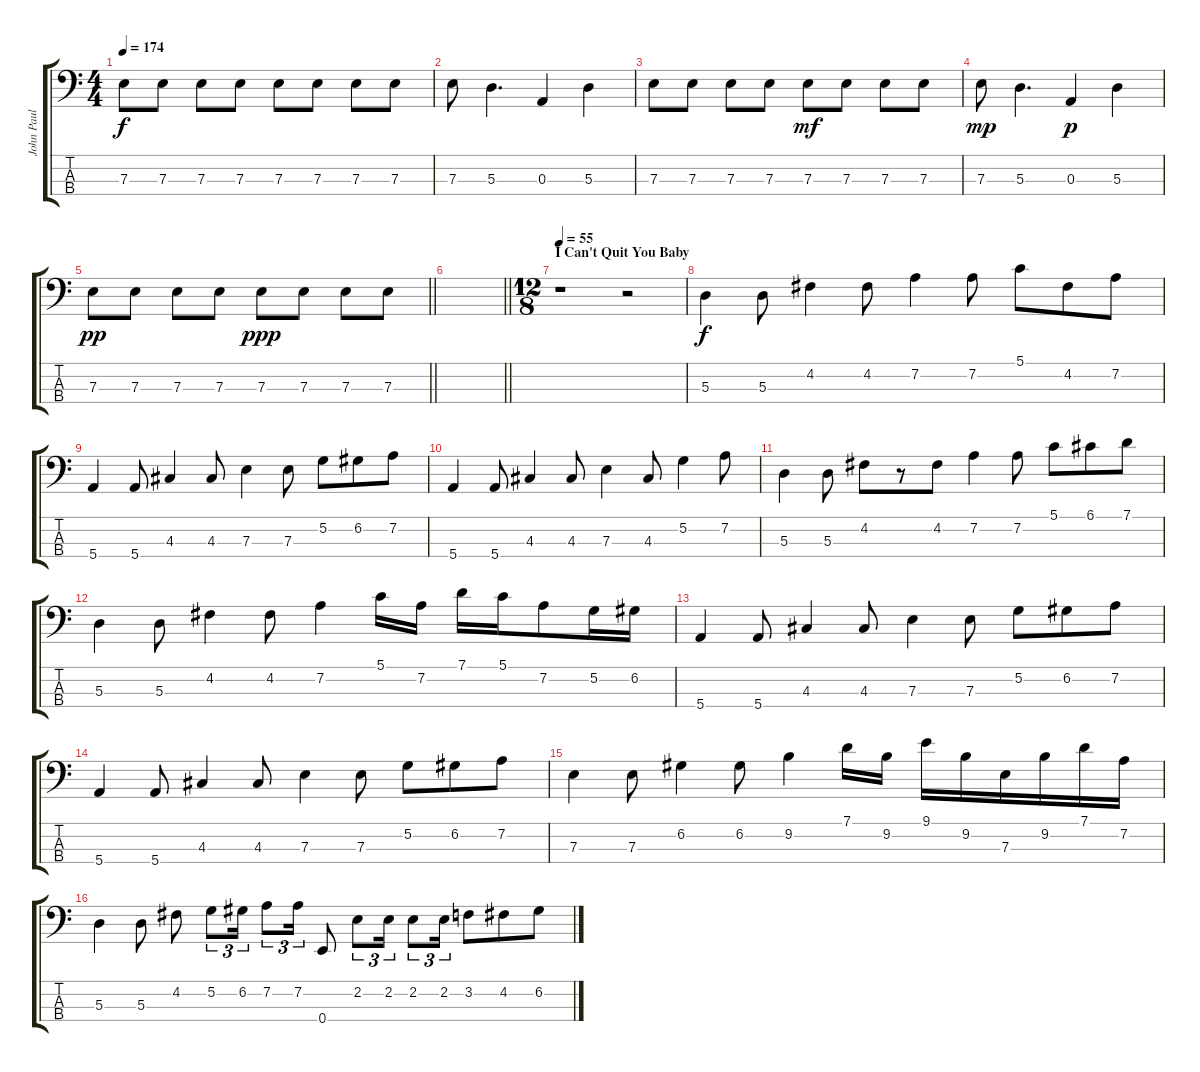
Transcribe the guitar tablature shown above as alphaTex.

\track ("John Paul Jones - Bass Guitar" "John Paul ") {instrument electricbassfinger}
\staff {score tabs}
\tuning (G2 D2 A1 E1) {hide}
\ts (4 4)
\tempo 174
\clef f4
\ks c
7.3.8{dy f} 7.3.8 7.3.8 7.3.8 7.3.8 7.3.8 7.3.8 7.3.8 |
7.3.8 5.3.4{d} 0.3.4 5.3.4 |
7.3.8 7.3.8 7.3.8 7.3.8 7.3.8{dy mf} 7.3.8 7.3.8 7.3.8 |
7.3.8{dy mp} 5.3.4{d} 0.3.4{dy p} 5.3.4 |
\barLineRight lightlight
7.3.8{dy pp} 7.3.8 7.3.8 7.3.8 7.3.8{dy ppp} 7.3.8 7.3.8 7.3.8 |
\barLineRight lightlight
|
\ts (12 8)
\section ("" "I Can't Quit You Baby")
\tempo 55
r.1{volume 16 balance 8 instrument electricbassfinger} r.2 |
5.3.4{dy f} 5.3.8 4.2.4 4.2.8 7.2.4 7.2.8 5.1.8 4.2.8 7.2.8 |
5.4.4 5.4.8 4.3.4 4.3.8 7.3.4 7.3.8 5.2.8 6.2.8 7.2.8 |
5.4.4 5.4.8 4.3.4 4.3.8 7.3.4 4.3.8 5.2.4 7.2.8 |
5.3.4 5.3.8 4.2.8 r.8 4.2.8 7.2.4 7.2.8 5.1.8 6.1.8 7.1.8 |
5.3.4 5.3.8 4.2.4 4.2.8 7.2.4 5.1.16 7.2.16 7.1.16 5.1.16 7.2.8 5.2.16 6.2.16 |
5.4.4 5.4.8 4.3.4 4.3.8 7.3.4 7.3.8 5.2.8 6.2.8 7.2.8 |
5.4.4 5.4.8 4.3.4 4.3.8 7.3.4 7.3.8 5.2.8 6.2.8 7.2.8 |
7.3.4 7.3.8 6.2.4 6.2.8 9.2.4 7.1.16 9.2.16 9.1.16 9.2.16 7.3.16 9.2.16 7.1.16 7.2.16 |
5.3.4 5.3.8 4.2.8 5.2.8{tu (3 2)} 6.2.16{tu (3 2)} 7.2.8{tu (3 2)} 7.2.16{tu (3 2)} 0.4.8 2.2.8{tu (3 2)} 2.2.16{tu (3 2)} 2.2.8{tu (3 2)} 2.2.16{tu (3 2)} 3.2.8 4.2.8 6.2.8
